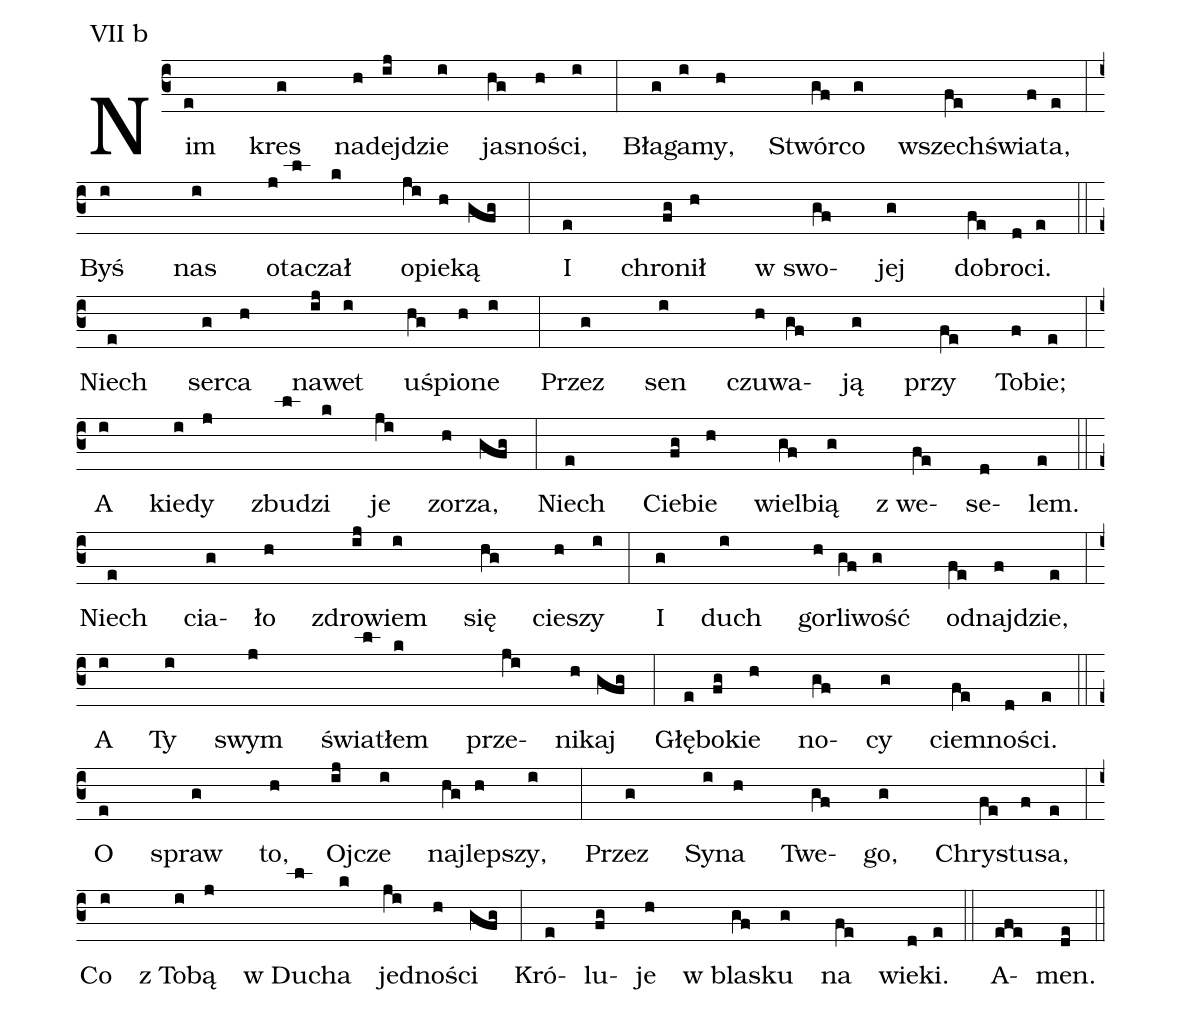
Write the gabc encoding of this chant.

annotation: VII b;
%%
(c3)Nim(e) kres(g) na(h)dej(ij)dzie(i) ja(hg)sno(h)ści,(i) (:)
Bła(g)ga(i)my,(h) Stwór(gf)co(g) wszech(fe)świa(f)ta,(e) (:) (z)
Byś(i) nas(i) o(j)ta(l)czał(k) o(ji)pie(h)ką(gfg) (:)
I(e) chro(fg)nił(h) w swo(gf)jej(g) do(fe)bro(d)ci.(e) (::) (z)

Niech(e) ser(g)ca(h) na(ij)wet(i) u(hg)śpio(h)ne(i) (:)
Przez(g) sen(i) czu(h)wa(gf)ją(g) przy(fe) To(f)bie;(e) (:) (z)
A(i) kie(i)dy(j) zbu(l)dzi(k) je(ji) zo(h)rza,(gfg) (:)
Niech(e) Cie(fg)bie(h) wiel(gf)bią(g) z we(fe)se(d)lem.(e) (::) (z)

Niech(e) cia(g)ło(h) zdro(ij)wiem(i) się(hg) cie(h)szy(i) (:)
I(g) duch(i) gor(h)li(gf)wość(g) od(fe)naj(f)dzie,(e) (:) (z)
A(i) Ty(i) swym(j) świa(l)tłem(k) prze(ji)ni(h)kaj(gfg) (:)
Głę(e)bo(fg)kie(h) no(gf)cy(g) ciem(fe)no(d)ści.(e) (::) (z)

O(e) spraw(g) to,(h) Oj(ij)cze(i) naj(hg)lep(h)szy,(i) (:)
Przez(g) Sy(i)na(h) Twe(gf)go,(g) Chry(fe)stu(f)sa,(e) (:) (z)
Co(i) z To(i)bą(j) w Du(l)cha(k) jed(ji)no(h)ści(gfg) (:)
Kró(e)lu(fg)je(h) w bla(gf)sku(g) na(fe) wie(d)ki.(e) (::)
A(efe)men.(de) (::) (z)
